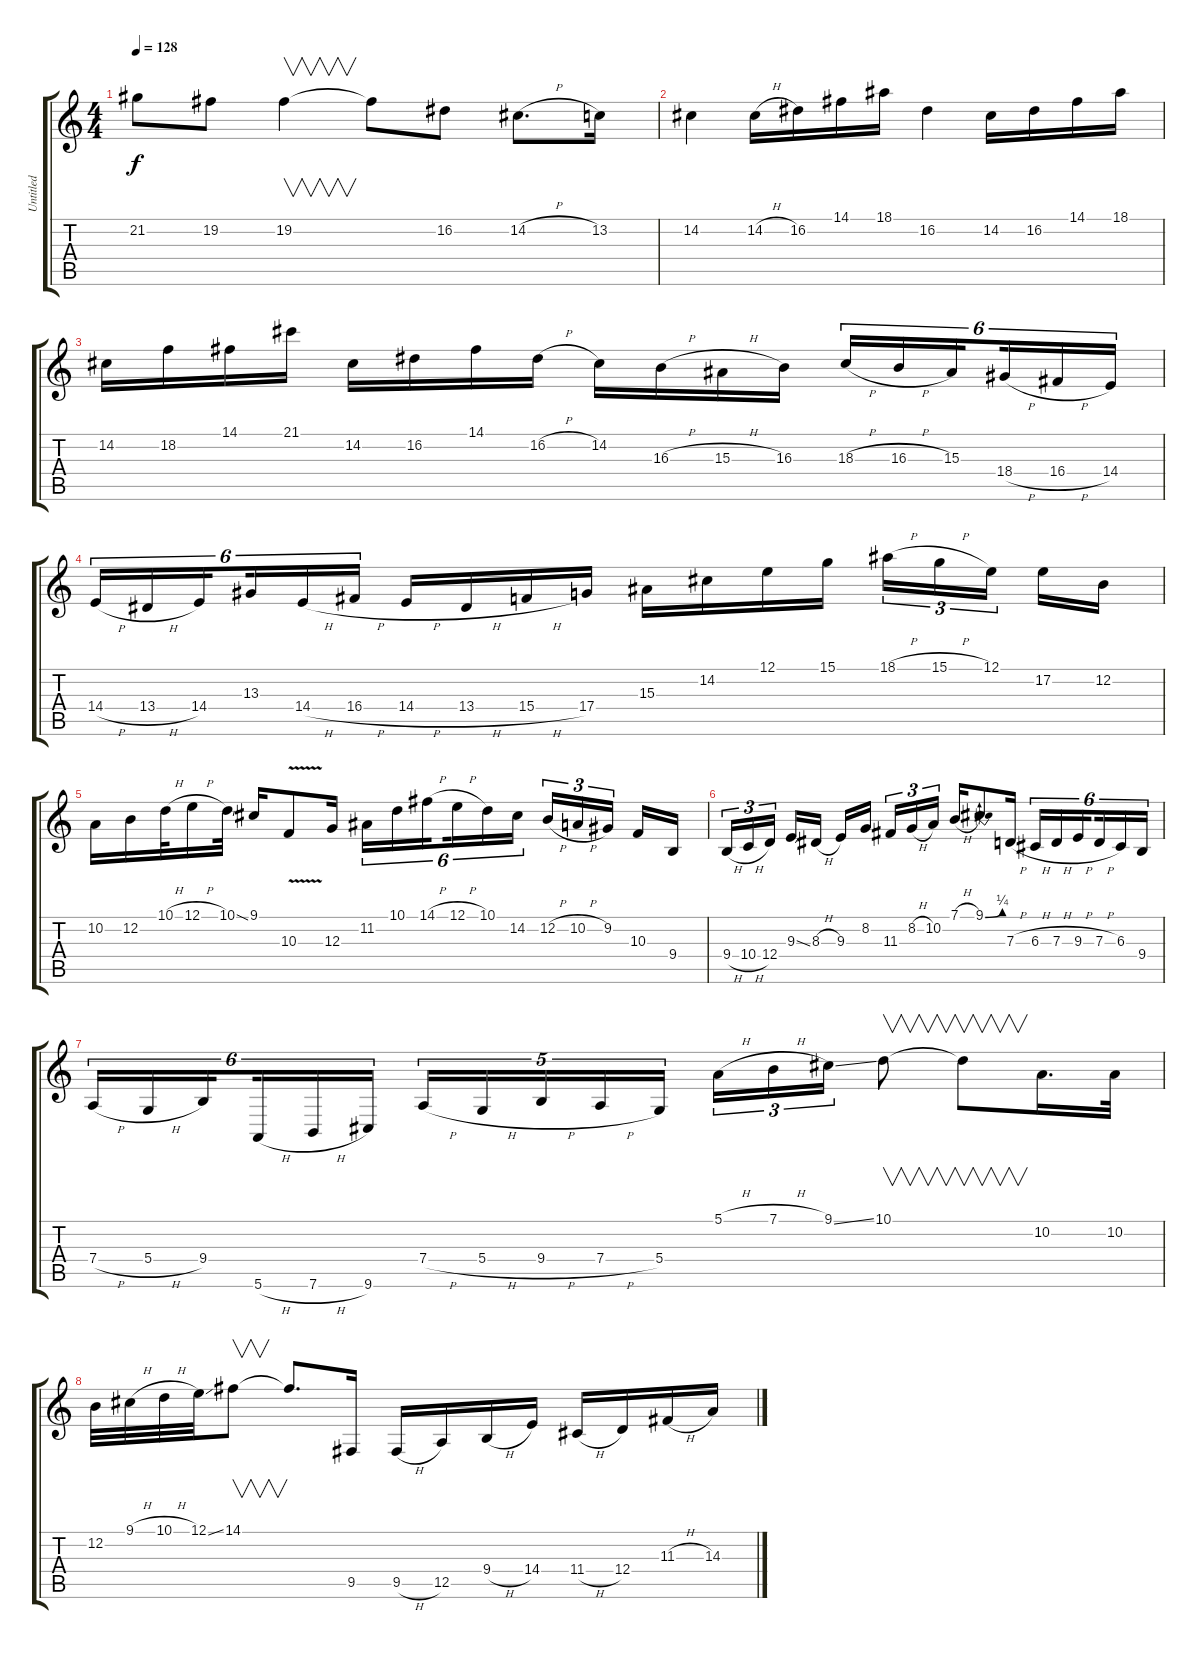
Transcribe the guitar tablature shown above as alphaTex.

\track ("Untitled" "Untitled") {instrument altosax}
\staff {score tabs}
\tuning (E4 B3 G3 D3 A2 E2) {hide}
\ts (4 4)
\tempo 128
\clef g2
\ks c
21.2{t}.8{dy f} 19.2.8 19.2.4{v} 19.2{t}.8 16.2.8 14.2{h}.8{d} 13.2.16 |
14.2.4 14.2{h}.16 16.2.16 14.1.16 18.1.16 16.2.4 14.2.16 16.2.16 14.1.16 18.1.16 |
14.2.16 18.2.16 14.1.16 21.1.16 14.2.16 16.2.16 14.1.16 16.2{h}.16 14.2.16 16.3{h}.16 15.3{h}.16 16.3.16 18.3{h}.16{tu (6 4)} 16.3{h}.16{tu (6 4)} 15.3.16{tu (6 4) beam splitsecondary} 18.4{h}.16{tu (6 4)} 16.4{h}.16{tu (6 4)} 14.4.16{tu (6 4)} |
14.4{h}.16{tu (6 4)} 13.4{h}.16{tu (6 4)} 14.4.16{tu (6 4) beam splitsecondary} 13.3.16{tu (6 4)} 14.4{h}.16{tu (6 4)} 16.4{h}.16{tu (6 4)} 14.4{h}.16 13.4{h}.16 15.4{h}.16 17.4.16 15.3.16 14.2.16 12.1.16 15.1.16 18.1{h}.16{tu (3 2)} 15.1{h}.16{tu (3 2)} 12.1.16{tu (3 2) beam splitsecondary} 17.2.16 12.2.16 |
10.2.16 12.2.16 10.1{h}.32 12.1{h}.16 10.1{ss}.32 9.1.16 10.3{v}.8 12.3.16 11.2.16{tu (6 4)} 10.1.16{tu (6 4)} 14.1{h}.16{tu (6 4) beam splitsecondary} 12.1{h}.16{tu (6 4)} 10.1.16{tu (6 4)} 14.2.16{tu (6 4)} 12.2{h}.16{tu (3 2)} 10.2{h}.16{tu (3 2)} 9.2.16{tu (3 2) beam splitsecondary} 10.3.16 9.4.16 |
9.4{h}.16{tu (3 2)} 10.4{h}.16{tu (3 2)} 12.4.16{tu (3 2) beam splitsecondary} 9.3{ss}.16 8.3{h}.16 9.3.16 8.2.16{beam splitsecondary} 11.3.16{tu (3 2)} 8.2{h}.16{tu (3 2)} 10.2.16{tu (3 2)} 7.1{h}.16 9.1{be (bend 0 0 60 1)}.8 7.3{h}.16 6.3{h}.16{tu (6 4)} 7.3{h}.16{tu (6 4)} 9.3{h}.16{tu (6 4) beam splitsecondary} 7.3{h}.16{tu (6 4)} 6.3.16{tu (6 4)} 9.4.16{tu (6 4)} |
7.4{h}.16{tu (6 4)} 5.4{h}.16{tu (6 4)} 9.4.16{tu (6 4) beam splitsecondary} 5.6{h}.16{tu (6 4)} 7.6{h}.16{tu (6 4)} 9.6.16{tu (6 4)} 7.4{h}.16{tu (5 4)} 5.4{h}.16{tu (5 4)} 9.4{h}.16{tu (5 4)} 7.4{h}.16{tu (5 4)} 5.4.16{tu (5 4)} 5.1{h}.16{tu (3 2)} 7.1{h}.16{tu (3 2)} 9.1{ss}.16{tu (3 2)} 10.1.8{v} 10.1{t}.8{v} 10.2.16{d} 10.2.32 |
12.2.32 9.1{h}.32 10.1{h}.32 12.1{ss}.32 14.1.8{v} 14.1{t}.8{d} 9.5.16 9.5{h}.16 12.5.16 9.4{h}.16 14.4.16 11.4{h}.16 12.4.16 11.3{h}.16 14.3.16
